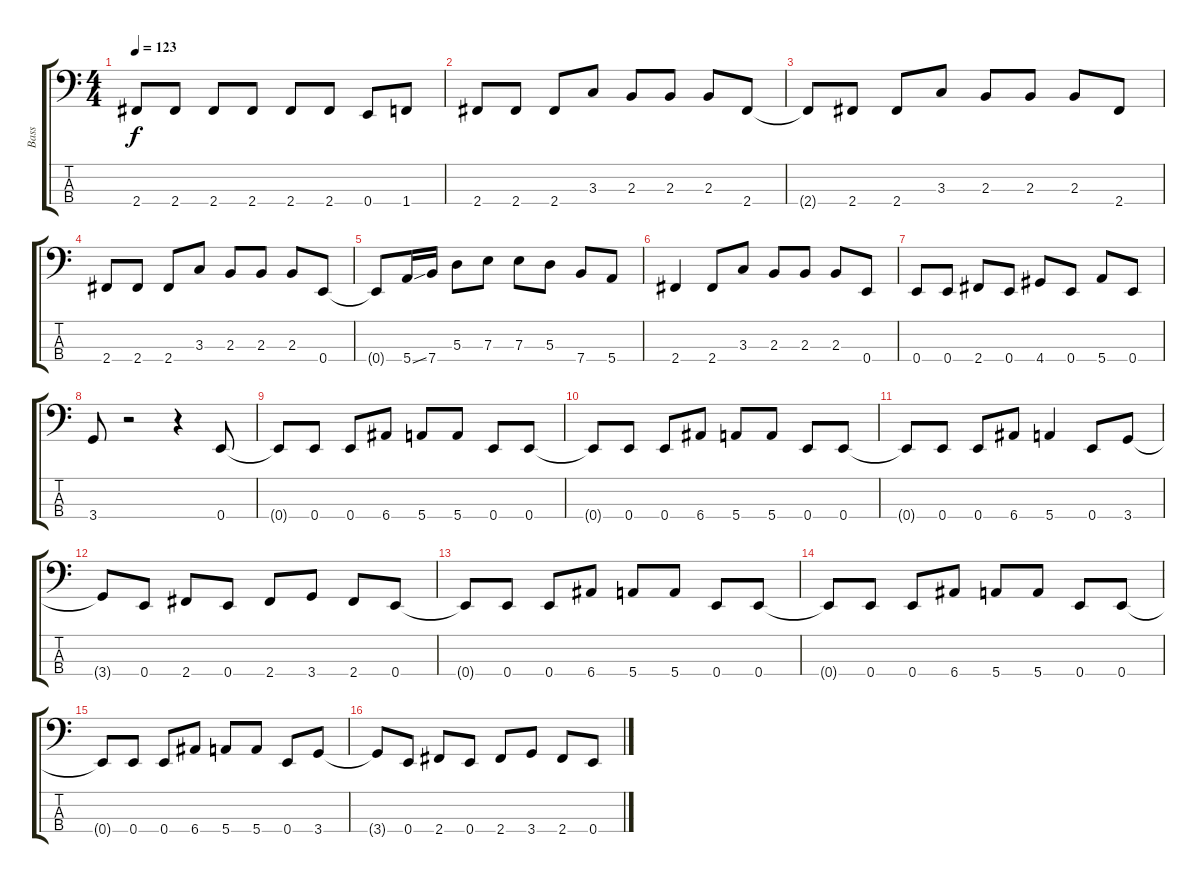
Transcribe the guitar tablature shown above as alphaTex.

\track ("Bass" "Bass") {instrument electricbasspick}
\staff {score tabs}
\tuning (G2 D2 A1 E1) {hide}
\ts (4 4)
\tempo 123
\clef f4
\ks c
2.4{t}.8{dy f} 2.4.8 2.4.8 2.4.8 2.4.8 2.4.8 0.4.8 1.4.8 |
2.4.8 2.4.8 2.4.8 3.3.8 2.3.8 2.3.8 2.3.8 2.4.8 |
2.4{t}.8 2.4.8 2.4.8 3.3.8 2.3.8 2.3.8 2.3.8 2.4.8 |
2.4.8 2.4.8 2.4.8 3.3.8 2.3.8 2.3.8 2.3.8 0.4.8 |
0.4{t}.8 5.4{ss}.16 7.4.16 5.3.8 7.3.8 7.3.8 5.3.8 7.4.8 5.4.8 |
2.4.4 2.4.8 3.3.8 2.3.8 2.3.8 2.3.8 0.4.8 |
0.4.8 0.4.8 2.4.8 0.4.8 4.4.8 0.4.8 5.4.8 0.4.8 |
3.4.8 r.2 r.4 0.4.8 |
0.4{t}.8 0.4.8 0.4.8 6.4.8 5.4.8 5.4.8 0.4.8 0.4.8 |
0.4{t}.8 0.4.8 0.4.8 6.4.8 5.4.8 5.4.8 0.4.8 0.4.8 |
0.4{t}.8 0.4.8 0.4.8 6.4.8 5.4.4 0.4.8 3.4.8 |
3.4{t}.8 0.4.8 2.4.8 0.4.8 2.4.8 3.4.8 2.4.8 0.4.8 |
0.4{t}.8 0.4.8 0.4.8 6.4.8 5.4.8 5.4.8 0.4.8 0.4.8 |
0.4{t}.8 0.4.8 0.4.8 6.4.8 5.4.8 5.4.8 0.4.8 0.4.8 |
0.4{t}.8 0.4.8 0.4.8 6.4.8 5.4.8 5.4.8 0.4.8 3.4.8 |
3.4{t}.8 0.4.8 2.4.8 0.4.8 2.4.8 3.4.8 2.4.8 0.4.8
